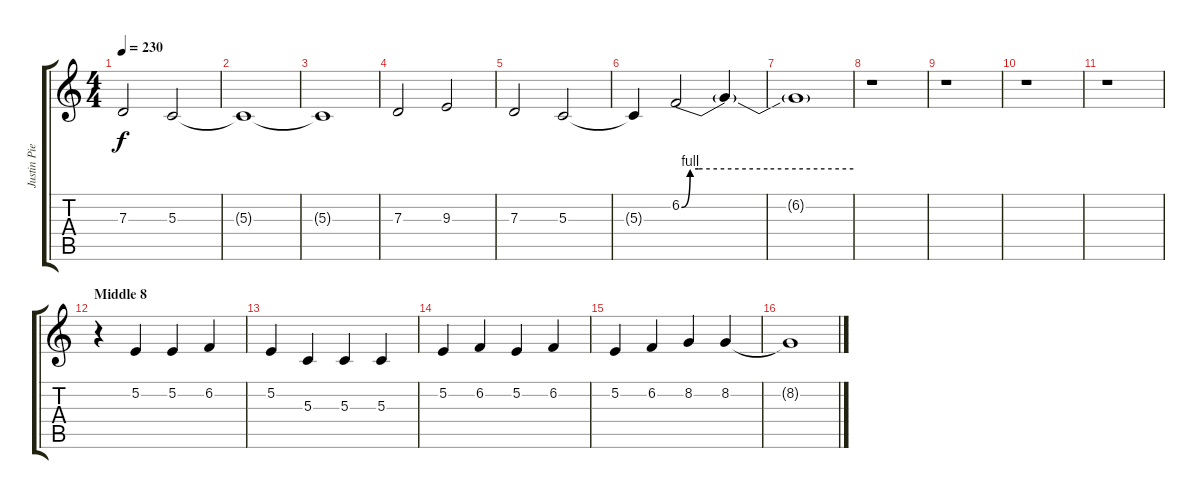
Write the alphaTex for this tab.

\track ("Justin Pierre (Backing Vocals)" "Justin Pie") {instrument oboe}
\staff {score tabs}
\tuning (E4 B3 G3 D3 A2 E2) {hide}
\ts (4 4)
\tempo 230
\clef g2
\ks c
7.3.2{dy f volume 12} 5.3.2 |
5.3{t}.1 |
5.3{t}.1 |
7.3.2{volume 14} 9.3.2 |
7.3.2 5.3.2 |
5.3{t}.4 6.2{be (custom 0 0 3 4 6 4 30 4 60 4)}.2 6.2{t}.4 |
6.2{t}.1 |
r.1 |
r.1 |
r.1 |
r.1 |
\section ("" "Middle 8")
r.4 5.2.4 5.2.4 6.2.4 |
5.2.4 5.3.4 5.3.4 5.3.4 |
5.2.4 6.2.4 5.2.4 6.2.4 |
5.2.4 6.2.4 8.2.4 8.2.4 |
8.2{t}.1
